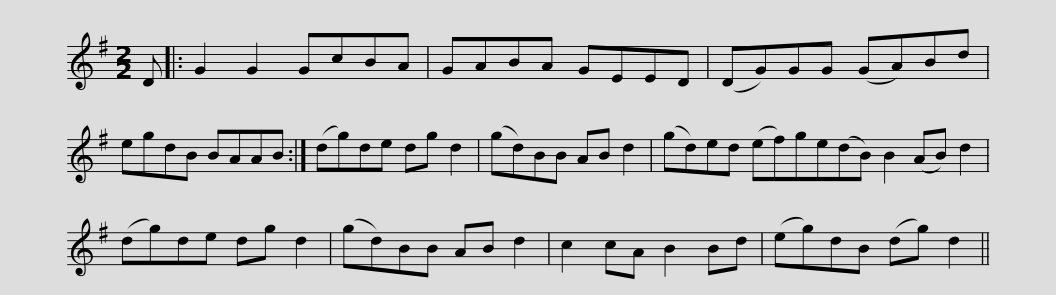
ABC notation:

X:1
L:1/8
M:2/2
I:linebreak $
K:G
V:1 treble
V:1
 D |: G2 G2 GcBA | GABA GEED | (DG)GG (GA)Bd | egdB BAAB :| %5
 (dg)de dg d2 |$ (gd)BB AB d2 | (gd)ed (ef)ge(dB) B2 (AB) d2 | (dg)de dg d2 | (gd)BB AB d2 | %10
 c2 cA B2 Bd |$ (eg)dB (dg) d2 || %12
